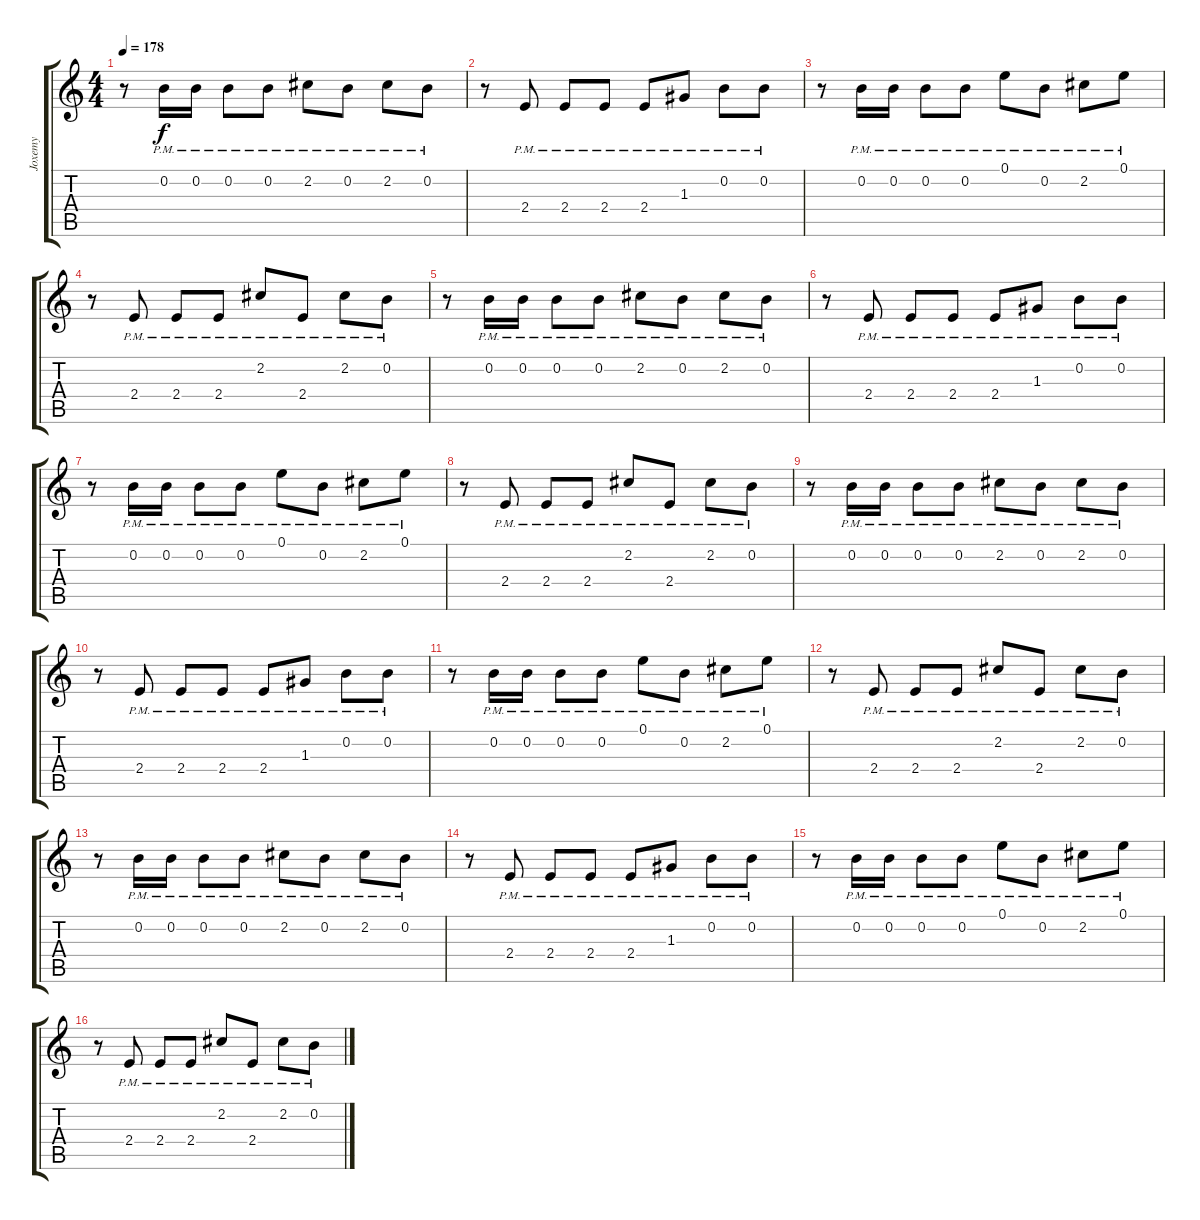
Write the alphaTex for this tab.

\track ("Joxemy" "Joxemy") {instrument distortionguitar}
\staff {score tabs}
\tuning (E4 B3 G3 D3 A2 E2) {hide}
\ts (4 4)
\tempo 178
\clef g2
\ks c
r.8{dy f} 0.2{pm}.16 0.2{pm}.16 0.2{pm}.8 0.2{pm}.8 2.2{pm}.8 0.2{pm}.8 2.2{pm}.8 0.2{pm}.8 |
r.8 2.4{pm}.8 2.4{pm}.8 2.4{pm}.8 2.4{pm}.8 1.3{pm}.8 0.2{pm}.8 0.2{pm}.8 |
r.8 0.2{pm}.16 0.2{pm}.16 0.2{pm}.8 0.2{pm}.8 0.1{pm}.8 0.2{pm}.8 2.2{pm}.8 0.1{pm}.8 |
r.8 2.4{pm}.8 2.4{pm}.8 2.4{pm}.8 2.2{pm}.8 2.4{pm}.8 2.2{pm}.8 0.2{pm}.8 |
r.8 0.2{pm}.16 0.2{pm}.16 0.2{pm}.8 0.2{pm}.8 2.2{pm}.8 0.2{pm}.8 2.2{pm}.8 0.2{pm}.8 |
r.8 2.4{pm}.8 2.4{pm}.8 2.4{pm}.8 2.4{pm}.8 1.3{pm}.8 0.2{pm}.8 0.2{pm}.8 |
r.8 0.2{pm}.16 0.2{pm}.16 0.2{pm}.8 0.2{pm}.8 0.1{pm}.8 0.2{pm}.8 2.2{pm}.8 0.1{pm}.8 |
r.8 2.4{pm}.8 2.4{pm}.8 2.4{pm}.8 2.2{pm}.8 2.4{pm}.8 2.2{pm}.8 0.2{pm}.8 |
r.8 0.2{pm}.16 0.2{pm}.16 0.2{pm}.8 0.2{pm}.8 2.2{pm}.8 0.2{pm}.8 2.2{pm}.8 0.2{pm}.8 |
r.8 2.4{pm}.8 2.4{pm}.8 2.4{pm}.8 2.4{pm}.8 1.3{pm}.8 0.2{pm}.8 0.2{pm}.8 |
r.8 0.2{pm}.16 0.2{pm}.16 0.2{pm}.8 0.2{pm}.8 0.1{pm}.8 0.2{pm}.8 2.2{pm}.8 0.1{pm}.8 |
r.8 2.4{pm}.8 2.4{pm}.8 2.4{pm}.8 2.2{pm}.8 2.4{pm}.8 2.2{pm}.8 0.2{pm}.8 |
r.8 0.2{pm}.16 0.2{pm}.16 0.2{pm}.8 0.2{pm}.8 2.2{pm}.8 0.2{pm}.8 2.2{pm}.8 0.2{pm}.8 |
r.8 2.4{pm}.8 2.4{pm}.8 2.4{pm}.8 2.4{pm}.8 1.3{pm}.8 0.2{pm}.8 0.2{pm}.8 |
r.8 0.2{pm}.16 0.2{pm}.16 0.2{pm}.8 0.2{pm}.8 0.1{pm}.8 0.2{pm}.8 2.2{pm}.8 0.1{pm}.8 |
r.8 2.4{pm}.8 2.4{pm}.8 2.4{pm}.8 2.2{pm}.8 2.4{pm}.8 2.2{pm}.8 0.2{pm}.8
